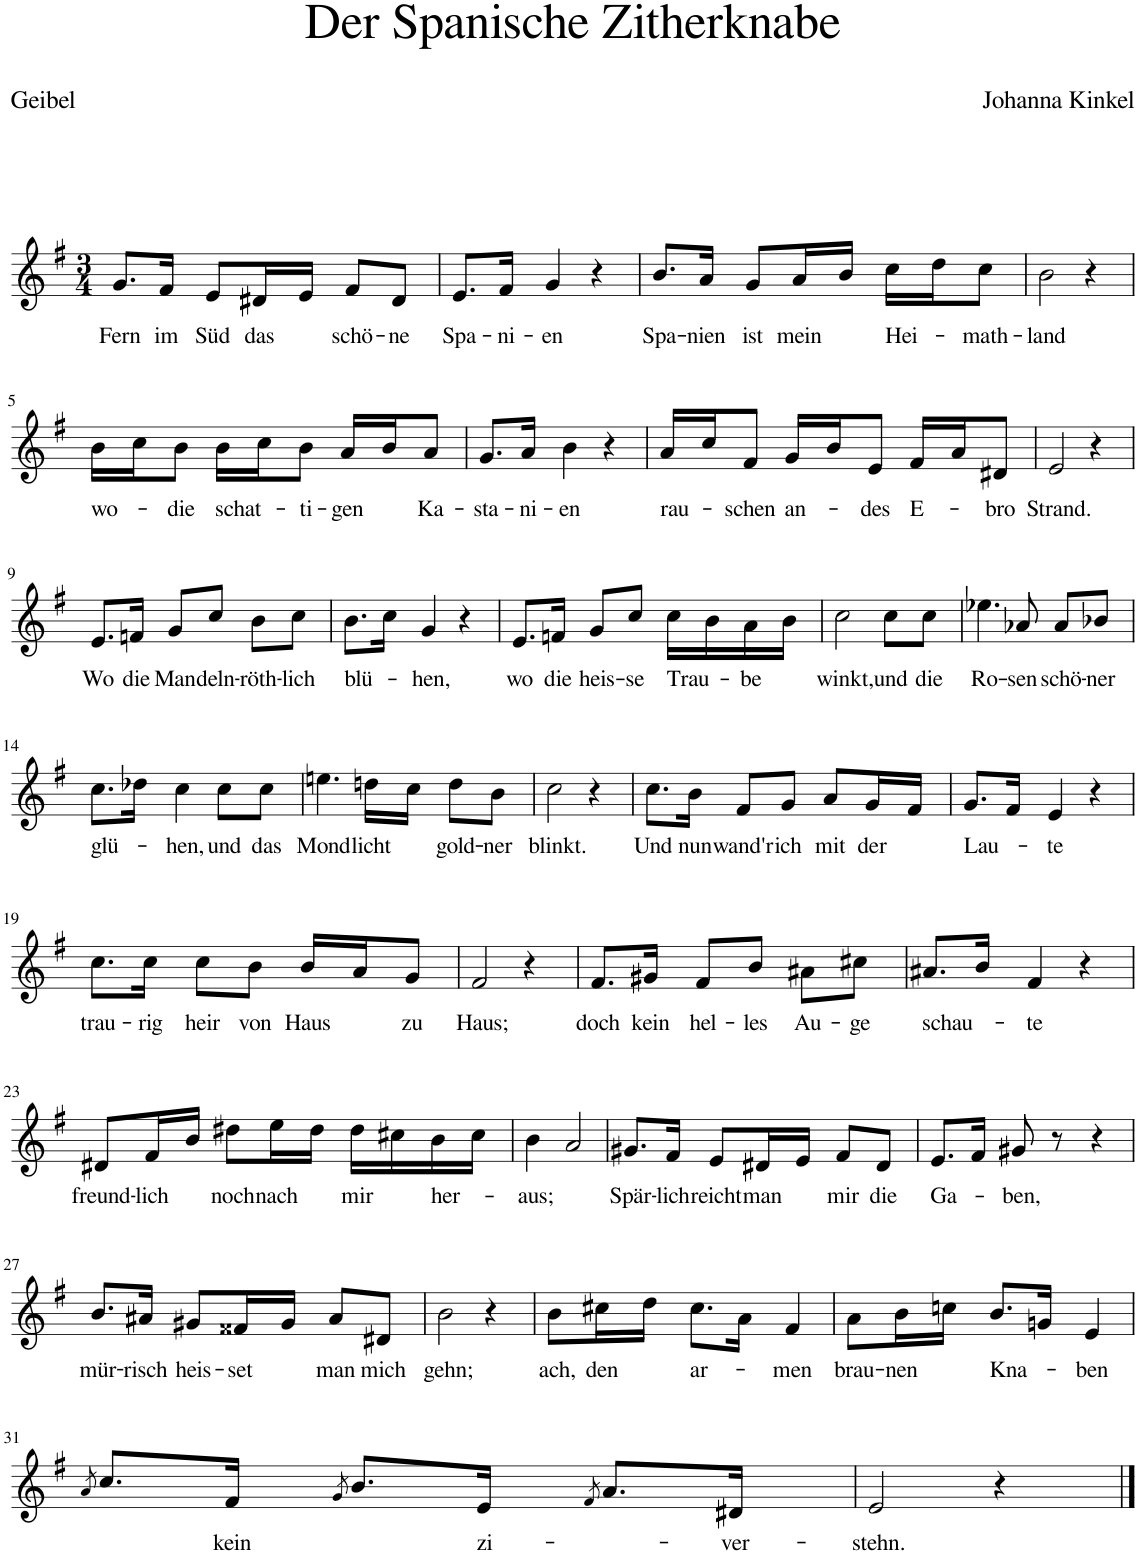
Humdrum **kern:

**kern	**text
*part1	*part1
*staff1	*staff1
*I"Piano	*
*I'Pno	*
*clefG2	*
*k[f#]	*
*M3/4	*
=1	=1
!	!LO:LY:b
8.g/L	Fern
!	!LO:LY:b
16f#/Jk	im
!	!LO:LY:b
8e/L	Süd
!	!LO:LY:b
16d#X/L	das
16e/JJ	.
!	!LO:LY:b
8f#/L	schö-
!	!LO:LY:b
8d#/J	-ne
=2	=2
!	!LO:LY:b
8.e/L	Spa-
!	!LO:LY:b
16f#/Jk	-ni-
!	!LO:LY:b
4g/	-en
4r	.
=3	=3
!	!LO:LY:b
8.b/L	Spa-
!	!LO:LY:b
16a/Jk	-nien
!	!LO:LY:b
8g/L	ist
!	!LO:LY:b
16a/L	mein
16b/JJ	.
!	!LO:LY:b
16cc\LL	Hei-
16dd\J	.
!	!LO:LY:b
8cc\J	-math-
=4	=4
!	!LO:LY:b
2b\	-land
4r	.
!!LO:LB:g=z
=5	=5
!	!LO:LY:b
16b\LL	wo-
16cc\J	.
!	!LO:LY:b
8b\J	die
!	!LO:LY:b
16b\LL	schat-
16cc\J	.
!	!LO:LY:b
8b\J	-ti-
!	!LO:LY:b
16a/LL	-gen
16b/J	.
!	!LO:LY:b
8a/J	Ka-
=6	=6
!	!LO:LY:b
8.g/L	-sta-
!	!LO:LY:b
16a/Jk	-ni-
!	!LO:LY:b
4b\	-en
4r	.
=7	=7
!	!LO:LY:b
16a/LL	rau-
16cc/J	.
!	!LO:LY:b
8f#/J	-schen
!	!LO:LY:b
16g/LL	an-
16b/J	.
!	!LO:LY:b
8e/J	-des
!	!LO:LY:b
16f#/LL	E-
16a/J	.
!	!LO:LY:b
8d#X/J	-bro
=8	=8
!	!LO:LY:b
2e/	Strand.
4r	.
!!LO:LB:g=z
=9	=9
!	!LO:LY:b
8.e/L	Wo
!	!LO:LY:b
16fn/Jk	die
!	!LO:LY:b
8g/L	Man
!	!LO:LY:b
8cc/J	deln-
!	!LO:LY:b
8b\L	-röth-
!	!LO:LY:b
8cc\J	-lich
=10	=10
!	!LO:LY:b
8.b\L	blü-
16cc\Jk	.
!	!LO:LY:b
4g/	-hen,
4r	.
=11	=11
!	!LO:LY:b
8.e/L	wo
!	!LO:LY:b
16fn/Jk	die
!	!LO:LY:b
8g/L	heis-
!	!LO:LY:b
8cc/J	-se
!	!LO:LY:b
16cc\LL	Trau-
16b\	.
!	!LO:LY:b
16a\	-be
16b\JJ	.
=12	=12
!	!LO:LY:b
2cc\	winkt,
!	!LO:LY:b
8cc\L	und
!	!LO:LY:b
8cc\J	die
=13	=13
!	!LO:LY:b
4.ee-X\	Ro-
!	!LO:LY:b
8a-X/	-sen
!	!LO:LY:b
8a-/L	schö-
!	!LO:LY:b
8b-X/J	-ner
!!LO:LB:g=z
=14	=14
!	!LO:LY:b
8.cc\L	glü-
16dd-X\Jk	.
!	!LO:LY:b
4cc\	-hen,
!	!LO:LY:b
8cc\L	und
!	!LO:LY:b
8cc\J	das
=15	=15
!	!LO:LY:b
4.een\	Mond
!	!LO:LY:b
16ddn\LL	-licht
16cc\JJ	.
!	!LO:LY:b
8dd\L	gold-
!	!LO:LY:b
8b\J	-ner
=16	=16
!	!LO:LY:b
2cc\	blinkt.
4r	.
=17	=17
!	!LO:LY:b
8.cc\L	Und
!	!LO:LY:b
16b\Jk	nun
!	!LO:LY:b
8f#/L	wand'r
!	!LO:LY:b
8g/J	ich
!	!LO:LY:b
8a/L	mit
!	!LO:LY:b
16g/L	der
16f#/JJ	.
=18	=18
!	!LO:LY:b
8.g/L	Lau-
16f#/Jk	.
!	!LO:LY:b
4e/	-te
4r	.
!!LO:LB:g=z
=19	=19
!	!LO:LY:b
8.cc\L	trau-
!	!LO:LY:b
16cc\Jk	-rig
!	!LO:LY:b
8cc\L	heir
!	!LO:LY:b
8b\J	von
!	!LO:LY:b
16b/LL	Haus
16a/J	.
!	!LO:LY:b
8g/J	zu
=20	=20
!	!LO:LY:b
2f#/	Haus;
4r	.
=21	=21
!	!LO:LY:b
8.f#/L	doch
!	!LO:LY:b
16g#X/Jk	kein
!	!LO:LY:b
8f#/L	hel-
!	!LO:LY:b
8b/J	-les
!	!LO:LY:b
8a#X\L	Au-
!	!LO:LY:b
8cc#X\J	-ge
=22	=22
!	!LO:LY:b
8.a#X/L	schau-
16b/Jk	.
!	!LO:LY:b
4f#/	-te
4r	.
!!LO:LB:g=z
=23	=23
!	!LO:LY:b
8d#X/L	freund-
!	!LO:LY:b
16f#/L	-lich
16b/JJ	.
!	!LO:LY:b
8dd#X\L	noch
!	!LO:LY:b
16ee\L	nach
16dd#\JJ	.
!	!LO:LY:b
16dd#\LL	mir
16cc#X\	.
!	!LO:LY:b
16b\	her-
16cc#\JJ	.
=24	=24
!	!LO:LY:b
4b\	-aus;
2a/	.
=25	=25
!	!LO:LY:b
8.g#X/L	Spär-
!	!LO:LY:b
16f#/Jk	-lich
!	!LO:LY:b
8e/L	reicht
!	!LO:LY:b
16d#X/L	man
16e/JJ	.
!	!LO:LY:b
8f#/L	mir
!	!LO:LY:b
8d#/J	die
=26	=26
!	!LO:LY:b
8.e/L	Ga-
16f#/Jk	.
!	!LO:LY:b
8g#X/	-ben,
8r	.
4r	.
!!LO:LB:g=z
=27	=27
!	!LO:LY:b
8.b/L	mür-
!	!LO:LY:b
16a#X/Jk	-risch
!	!LO:LY:b
8g#X/L	heis-
!	!LO:LY:b
16f##X/L	-set
16g#/JJ	.
!	!LO:LY:b
8a#/L	man
!	!LO:LY:b
8d#X/J	mich
=28	=28
!	!LO:LY:b
2b\	gehn;
4r	.
=29	=29
!	!LO:LY:b
8b\L	ach,
!	!LO:LY:b
16cc#X\L	den
16dd\JJ	.
!	!LO:LY:b
8.cc#\L	ar-
16a\Jk	.
!	!LO:LY:b
4f#/	-men
=30	=30
!	!LO:LY:b
8a\L	brau-
!	!LO:LY:b
16b\L	-nen
16ccn\JJ	.
!	!LO:LY:b
8.b/L	Kna-
16gn/Jk	.
!	!LO:LY:b
4e/	-ben
!!LO:LB:g=z
=31	=31
8qa/	.
8.cc/L	.
!	!LO:LY:b
16f#/Jk	kein
8qg/	.
8.b/L	.
!	!LO:LY:b
16e/Jk	-zi-
8qf#/	.
8.a/L	.
!	!LO:LY:b
16d#X/Jk	ver-
=32	=32
!	!LO:LY:b
2e/	-stehn.
4r	.
==	==
*-	*-
